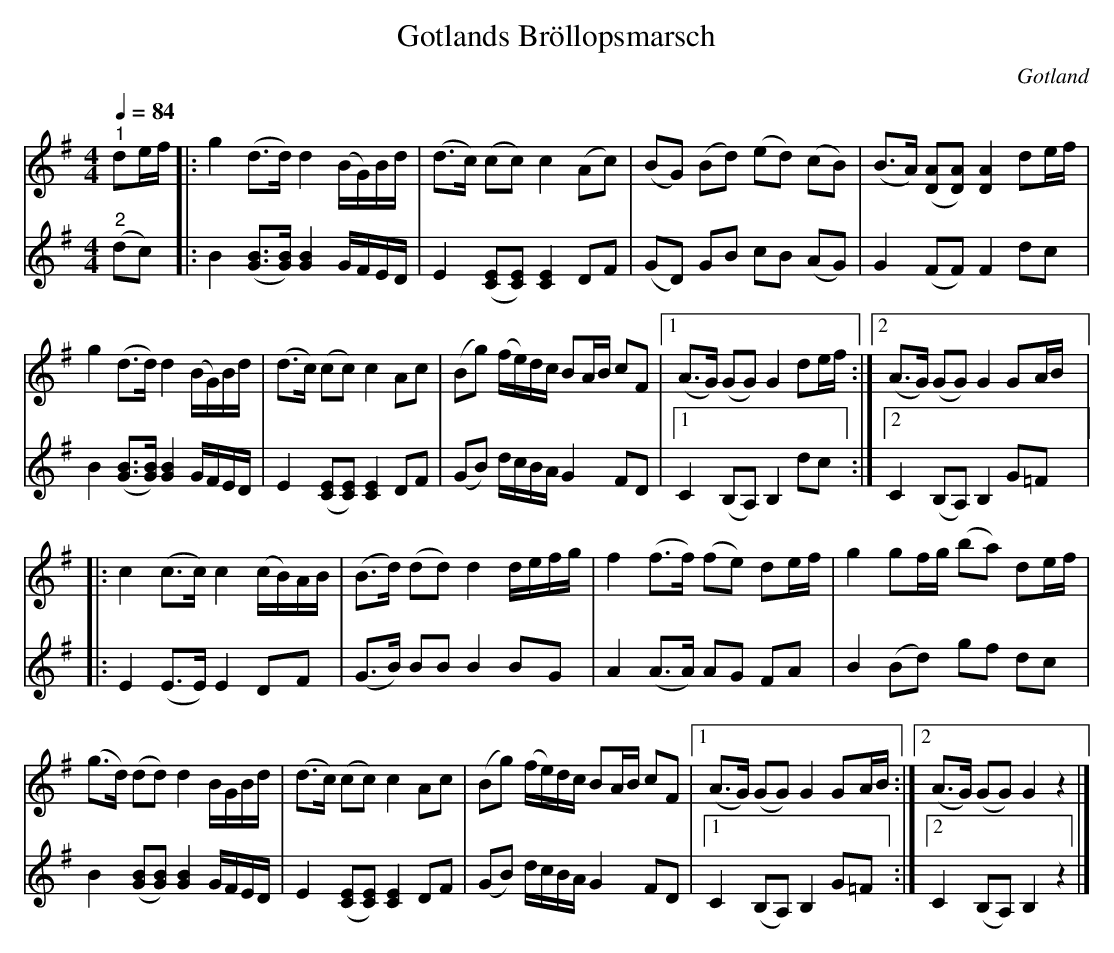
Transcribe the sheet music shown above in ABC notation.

X:1
T:Gotlands Bröllopsmarsch
O:Gotland
L:1/8
Q:1/4=84
M:4/4
K:G
V:1
"^1" de/f/ |: g2 (d>d) d2 (B/G/)B/d/ | (d>c) (cc) c2 (Ac) | (BG) (Bd) (ed) (cB) | (B>A) ([DA][DA]) [DA]2 de/f/ |
g2 (d>d) d2 (B/G/)B/d/ | (d>c) (cc) c2 Ac | (Bg) (f/e/)d/c/ BA/B/ cF |1 (A>G) (GG) G2 de/f/ :|2 (A>G) (GG) G2 GA/B/ |:
c2 (c>c) c2 (c/B/)A/B/ | (B>d) (dd) d2 d/e/f/g/ | f2 (f>f) (fe) de/f/ | g2 gf/g/ (ba) de/f/ |
(g>d) (dd) d2 B/G/B/d/ | (d>c) (cc) c2 Ac | (Bg) (f/e/)d/c/ BA/B/ cF |1 (A>G) (GG) G2 GA/B/ :|2 (A>G) (GG) G2 z2 |]
V:2
"^2" (dc) |: B2 ([GB]>[GB]) [GB]2 G/F/E/D/ | E2 ([CE][CE]) [CE]2 DF | (GD) GB cB (AG) | G2 (FF) F2 dc |
B2 ([GB]>[GB]) [GB]2 G/F/E/D/ | E2 ([CE][CE]) [CE]2 DF | (GB) d/c/B/A/ G2 FD |1 C2 (B,A,) B,2 dc :|2 C2 (B,A,) B,2 G=F |:
E2 (E>E) E2 DF | (G>B) BB B2 BG | A2 (A>A) AG FA | B2 (Bd) gf dc |
B2 ([GB][GB]) [GB]2 G/F/E/D/ | E2 ([CE][CE]) [CE]2 DF | (GB) d/c/B/A/ G2 FD |1 C2 (B,A,) B,2 G=F :|2 C2 (B,A,) B,2 z2 |]
